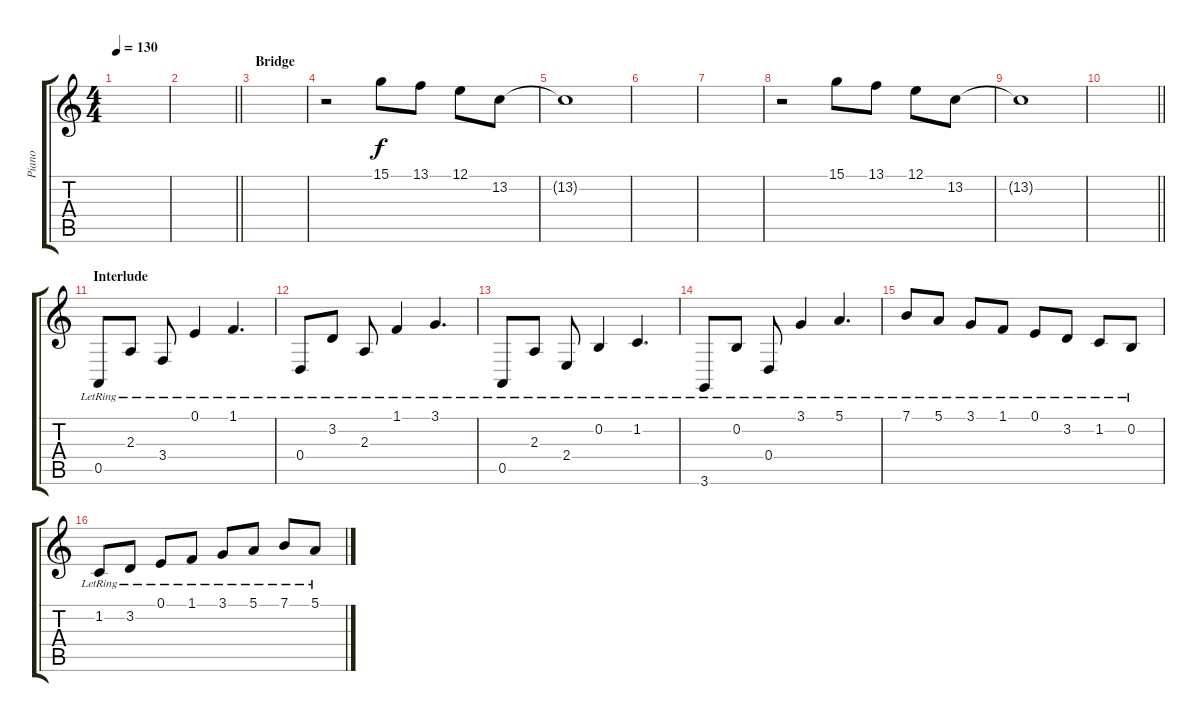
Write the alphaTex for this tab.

\track ("Piano" "Piano") {instrument acousticgrandpiano}
\staff {score tabs}
\tuning (E4 B3 G3 D3 A2 E2) {hide}
\ts (4 4)
\tempo 130
\clef g2
\ks c
|
\barLineRight lightlight
|
\section ("" "Bridge")
|
r.2 15.1.8 13.1.8 12.1.8 13.2.8 |
13.2{t}.1 |
|
|
r.2 15.1.8 13.1.8 12.1.8 13.2.8 |
13.2{t}.1 |
\barLineRight lightlight
|
\section ("" "Interlude")
0.5{lr}.8 2.3{lr}.8 3.4{lr}.8 0.1{lr}.4 1.1{lr}.4{d} |
0.4{lr}.8 3.2{lr}.8 2.3{lr}.8 1.1{lr}.4 3.1{lr}.4{d} |
0.5{lr}.8 2.3{lr}.8 2.4{lr}.8 0.2{lr}.4 1.2{lr}.4{d} |
3.6{lr}.8 0.2{lr}.8 0.4{lr}.8 3.1{lr}.4 5.1{lr}.4{d} |
7.1{lr}.8 5.1{lr}.8 3.1{lr}.8 1.1{lr}.8 0.1{lr}.8 3.2{lr}.8 1.2{lr}.8 0.2{lr}.8 |
1.2{lr}.8 3.2{lr}.8 0.1{lr}.8 1.1{lr}.8 3.1{lr}.8 5.1{lr}.8 7.1{lr}.8 5.1{lr}.8
